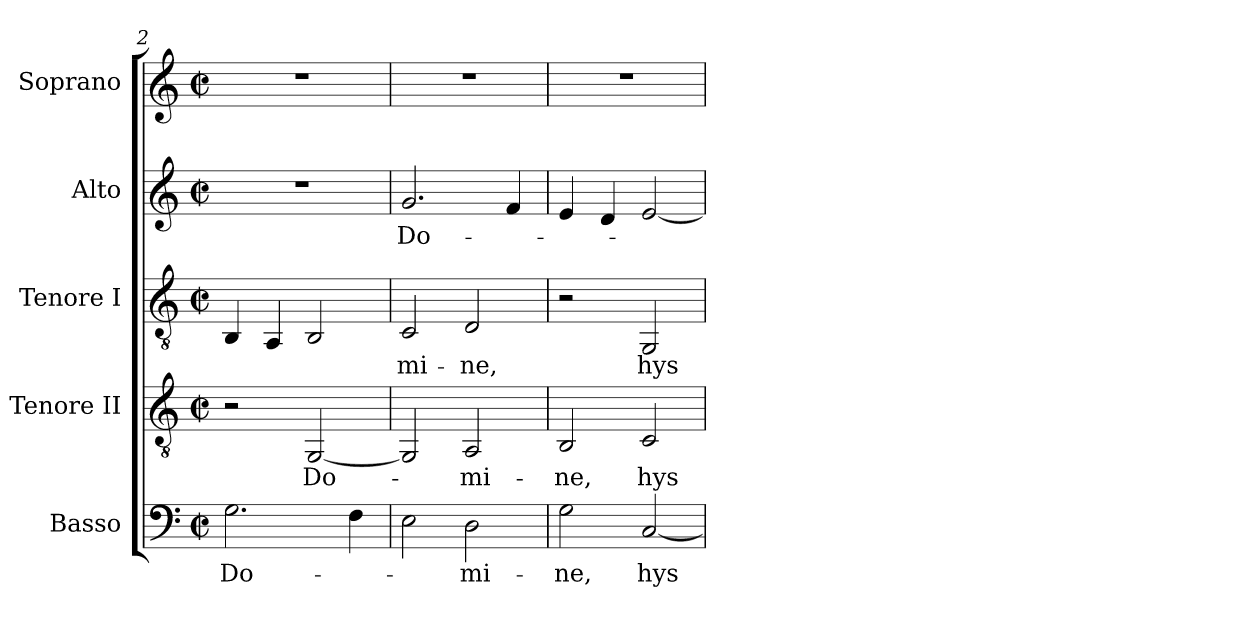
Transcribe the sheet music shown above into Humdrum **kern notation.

**kern	**text	**kern	**text	**kern	**text	**kern	**text	**kern
*part5	*part5	*part4	*part4	*part3	*part3	*part2	*part2	*part1
*staff5	*staff5	*staff4	*staff4	*staff3	*staff3	*staff2	*staff2	*staff1
*I"Basso	*	*I"Tenore II	*	*I"Tenore I	*	*I"Alto	*	*I"Soprano
*I'B.	*	*I'T.	*	*I'T.	*	*I'A.	*	*I'S.
*clefF4	*	*clefGv2	*	*clefGv2	*	*clefG2	*	*clefG2
*k[]	*	*k[]	*	*k[]	*	*k[]	*	*k[]
*C:	*	*C:	*	*C:	*	*C:	*	*C:
*M2/2	*	*M2/2	*	*M2/2	*	*M2/2	*	*M2/2
*met(c|)	*	*met(c|)	*	*met(c|)	*	*met(c|)	*	*met(c|)
=2	=2	=2	=2	=2	=2	=2	=2	=2
!	!LO:LY:b:color=#000000	!	!	!	!	!	!	!
2.Gi\	Do-	2r	.	4BBi/	.	1r	.	1r
.	.	.	.	4AAi/	.	.	.	.
!	!	!	!LO:LY:b:color=#000000	!	!	!	!	!
.	.	[<2GGi/	Do-	2BBi/	.	.	.	.
4Fi\	.	.	.	.	.	.	.	.
=3	=3	=3	=3	=3	=3	=3	=3	=3
!	!	!	!	!	!LO:LY:b:color=#000000	!	!	!
!	!	!	!	!	!	!	!LO:LY:b:color=#000000	!
2Ei\	.	2GGi/]	.	2Ci/	-mi-	2.gi/	Do-	1r
!	!LO:LY:b:color=#000000	!	!	!	!	!	!	!
!	!	!	!LO:LY:b:color=#000000	!	!	!	!	!
!	!	!	!	!	!LO:LY:b:color=#000000	!	!	!
2Di\	-mi-	2AAi/	-mi-	2Di/	-ne,	.	.	.
.	.	.	.	.	.	4fi/	.	.
=4	=4	=4	=4	=4	=4	=4	=4	=4
!	!LO:LY:b:color=#000000	!	!	!	!	!	!	!
!	!	!	!LO:LY:b:color=#000000	!	!	!	!	!
2Gi\	-ne,	2BBi/	-ne,	2r	.	4ei/	.	1r
.	.	.	.	.	.	4di/	.	.
!	!LO:LY:b:color=#000000	!	!	!	!	!	!	!
!	!	!	!LO:LY:b:color=#000000	!	!	!	!	!
!	!	!	!	!	!LO:LY:b:color=#000000	!	!	!
[<2Ci/	hys-	2Ci/	hys-	2GGi/	hys-	[<2ei/	.	.
=	=	=	=	=	=	=	=	=
*-	*-	*-	*-	*-	*-	*-	*-	*-
